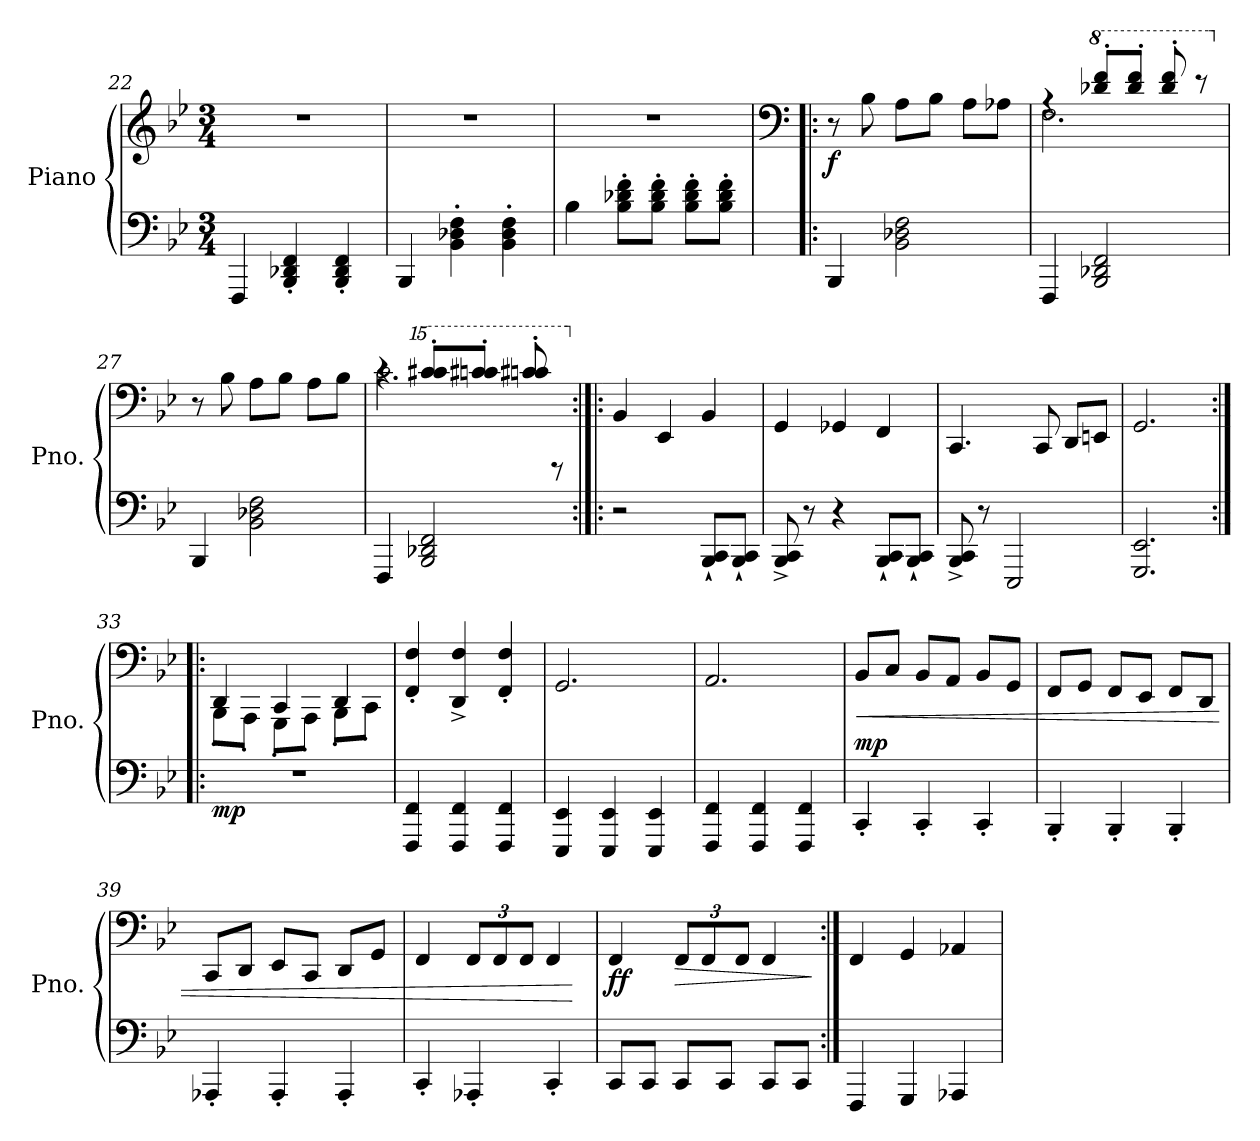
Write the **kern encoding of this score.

**kern	**kern	**dynam
*part1	*part1	*part1
*staff2	*staff1	*staff1/2
*I"Piano	*	*
*I'Pno.	*	*
*clefF4	*clefG2	*
*k[b-e-]	*k[b-e-]	*
*M3/4	*M3/4	*
=22	=22	=22
4FFF/	2.r	.
4BBB-/' 4DD-X/' 4FF/'	.	.
4BBB-/' 4DD-/' 4FF/'	.	.
=23	=23	=23
4BBB-/	2.r	.
4BB-\' 4D-X\' 4F\'	.	.
4BB-\' 4D-\' 4F\'	.	.
=24	=24	=24
4B-\	2.r	.
8B-\' 8d-X\' 8f\'L	.	.
8B-\' 8d-\' 8f\'J	.	.
8B-\' 8d-\' 8f\'L	.	.
8B-\' 8d-\' 8f\'J	.	.
!!LO:LB:g=z
=25!|:	=25!|:	=25!|:
*	*clefF4	*
!	!	!LO:DY:b
4BBB-/	8r	f
.	8B-\	.
2BB-\ 2D-X\ 2F\	8A\L	.
.	8B-\J	.
.	8A\L	.
.	8A-X\J	.
=26	=26	=26
*	*^	*
4FFF/	4rA	2.F\	.
*	*8va	*	*
2BBB-/ 2DD-X/ 2FF/	8dd-X/' 8ff/'L	.	.
.	8dd-/' 8ff/'J	.	.
.	8dd-/' 8ff/'	.	.
.	8r	.	.
*	*v	*v	*
=27	=27	=27
*	*X8va	*
4BBB-/	8r	.
.	8B-\	.
2BB-\ 2D-X\ 2F\	8A\L	.
.	8B-\J	.
.	8A\L	.
.	8B-\J	.
=28	=28	=28
*	*^	*
4FFF/	4rc	2.c\	.
*	*15ma	*	*
2BBB-/ 2DD-X/ 2FF/	8ccc/' 8ccc#X/'L	.	.
.	8cccn/' 8ccc#X/'J	.	.
.	8cccn/' 8ccc#X/'	.	.
.	8rF	.	.
*	*v	*v	*
=29:|!|:	=29:|!|:	=29:|!|:
*	*X15ma	*
2r	4BB-/	.
.	4EE-/	.
8BBB-/` 8CC/`L	4BB-/	.
8BBB-/` 8CC/`J	.	.
!!LO:LB:g=z
=30	=30	=30
8BBB-/^ 8CC/^	4GG/	.
8r	.	.
4r	4GG-X/	.
8BBB-/` 8CC/`L	4FF/	.
8BBB-/` 8CC/`J	.	.
=31	=31	=31
8BBB-/^ 8CC/^	4.CC/	.
8r	.	.
2EEE-/	.	.
.	8CC/	.
.	8DD/L	.
.	8EEn/J	.
=32	=32	=32
2.GGG/ 2.EE-/	2.GG/	.
=33:|!|:	=33:|!|:	=33:|!|:
*	*^	*
!	!	!	!LO:DY:b=2
2.r	4DD/	8BBB-'\L	mp
.	.	8AAA'\J	.
.	4CC/	8GGG'\L	.
.	.	8AAA'\J	.
.	4DD/	8BBB-'\L	.
.	.	8CC'\J	.
*	*v	*v	*
=34	=34	=34
4FFF/ 4FF/	4FF/' 4F/'	.
4FFF/ 4FF/	4DD/^ 4F/^	.
4FFF/ 4FF/	4FF/' 4F/'	.
=35	=35	=35
4EEE-/ 4EE-/	2.GG/	.
4EEE-/ 4EE-/	.	.
4EEE-/ 4EE-/	.	.
=36	=36	=36
4FFF/ 4FF/	2.AA/	.
4FFF/ 4FF/	.	.
4FFF/ 4FF/	.	.
!!LO:LB:g=z
=37	=37	=37
!	!	!LO:HP:b
!	!	!LO:DY:n=1:a=2
4CC'/	8BB-/L	< mp
.	8C/J	.
4CC'/	8BB-/L	.
.	8AA/J	.
4CC'/	8BB-/L	.
.	8GG/J	.
=38	=38	=38
4BBB-'/	8FF/L	.
.	8GG/J	.
4BBB-'/	8FF/L	.
.	8EE-/J	.
4BBB-'/	8FF/L	.
.	8DD/J	.
=39	=39	=39
4AAA-X'/	8CC/L	.
.	8DD/J	.
4AAA-'/	8EE-/L	.
.	8CC/J	.
4AAA-'/	8DD/L	.
.	8GG/J	.
=40	=40	=40
4CC'/	4FF/	.
*	*Xbrackettup	*
4AAA-X'/	12FF/L	.
.	12FF/	.
.	12FF/J	.
4CC'/	4FF/	.
.	.	[
=41	=41	=41
!	!	!LO:DY:b
8CC/L	4FF/	ff
8CC/J	.	.
!	!	!LO:HP:b
8CC/L	12FF/L	>
.	12FF/	.
8CC/J	.	.
.	12FF/J	.
8CC/L	4FF/	.
8CC/J	.	.
.	.	]
=42:|!	=42:|!	=42:|!
4FFF/	4FF/	.
4GGG/	4GG/	.
4AAA-X/	4AA-X/	.
=	=	=
*-	*-	*-
